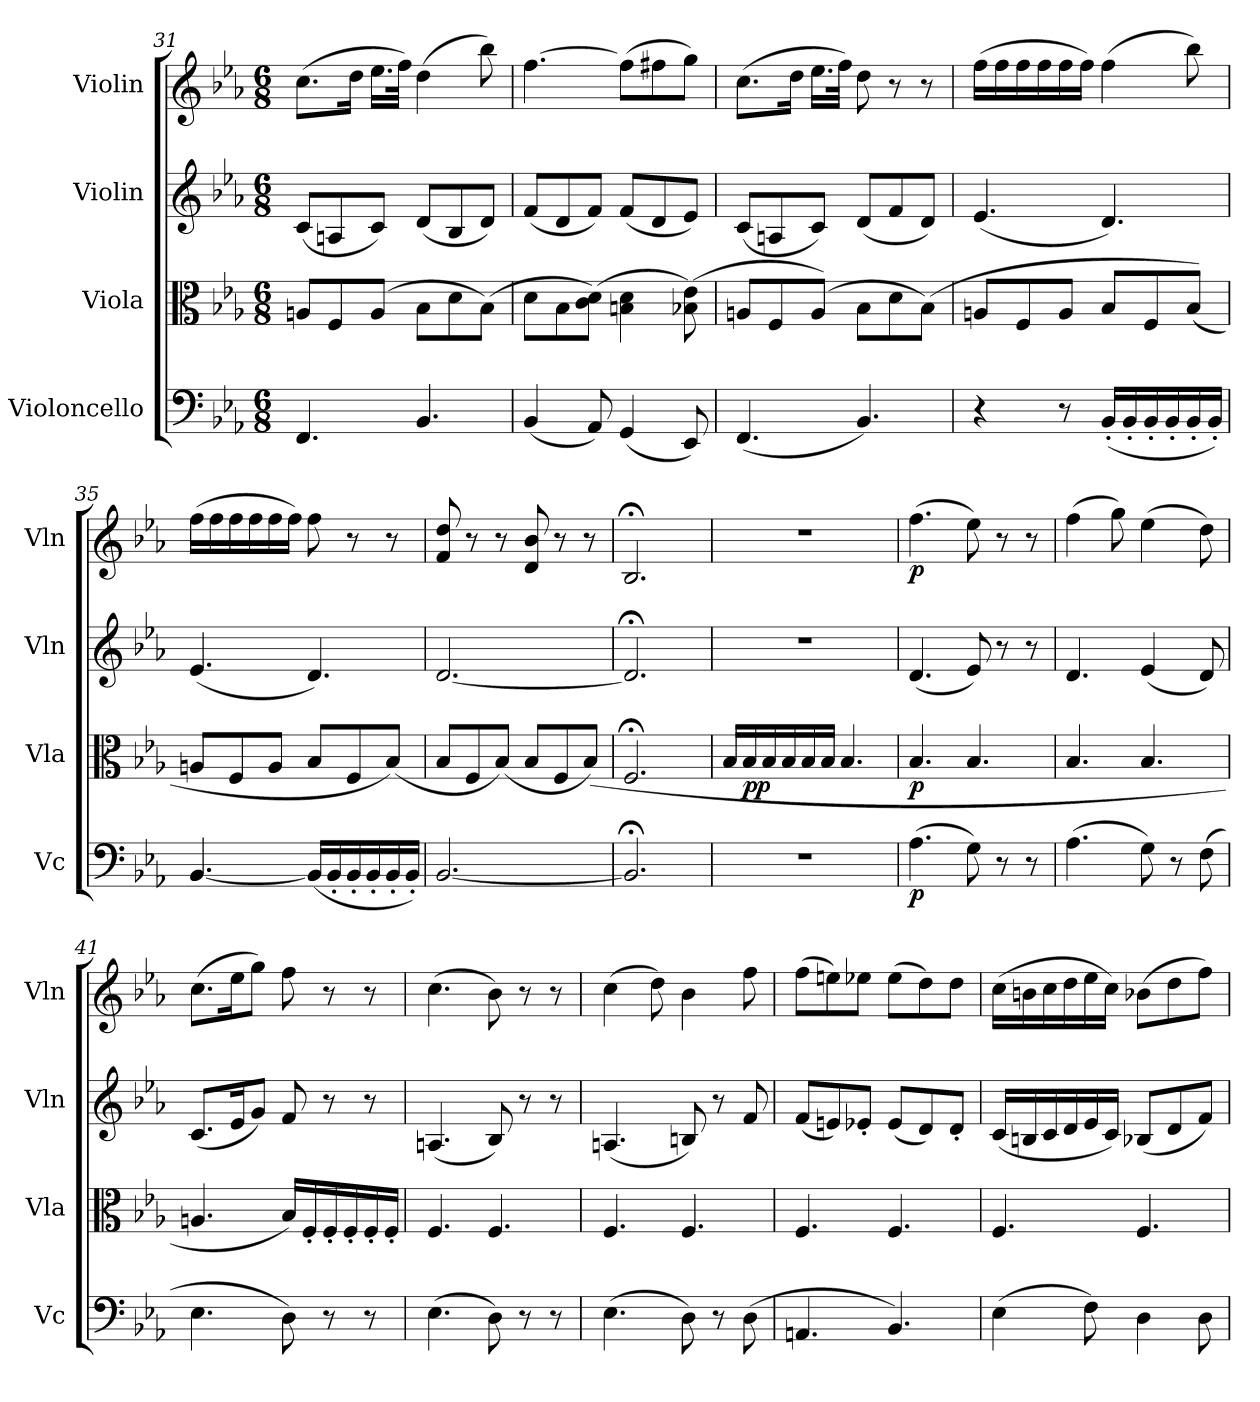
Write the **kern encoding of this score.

**kern	**dynam	**kern	**dynam	**kern	**kern	**dynam
*part4	*part4	*part3	*part3	*part2	*part1	*part1
*staff4	*staff4	*staff3	*staff3	*staff2	*staff1	*staff1
*I"Violoncello	*	*I"Viola	*	*I"Violin	*I"Violin	*
*I'Vc	*	*I'Vla	*	*I'Vln	*I'Vln	*
*clefF4	*	*clefC3	*	*clefG2	*clefG2	*
*k[b-e-a-]	*	*k[b-e-a-]	*	*k[b-e-a-]	*k[b-e-a-]	*
*M6/8	*	*M6/8	*	*M6/8	*M6/8	*
=31	=31	=31	=31	=31	=31	=31
4.FF/	.	8An/L	.	(8c/L	(8.cc\L	.
.	.	8F/	.	8An/	.	.
.	.	.	.	.	16dd\Jk	.
.	.	(8A/J	.	8c/J)	16.ee-\LL	.
.	.	.	.	.	32ff\JJk)	.
4.BB-/	.	8B-\L	.	(8d/L	(4dd\	.
.	.	8d\	.	8B-/	.	.
.	.	(8B-\J)	.	8d/J)	8bb-\)	.
=32	=32	=32	=32	=32	=32	=32
(4BB-/	.	8d\L	.	(8f/L	[4.ff\	.
.	.	8B-\	.	8d/	.	.
8AA-/)	.	(8c\ 8d\J)	.	8f/J)	.	.
(4GG/	.	4Bn\ 4d\	.	(8f/L	(8ff\L]	.
.	.	.	.	8d/	8ff#X\	.
8EE-/)	.	(8B-X\ 8e-\)	.	8e-/J)	8gg\J)	.
=33	=33	=33	=33	=33	=33	=33
(4.FF/	.	8An/L	.	(8c/L	(8.cc\L	.
.	.	8F/	.	8An/	.	.
.	.	.	.	.	16dd\Jk	.
.	.	(8A/J)	.	8c/J)	16.ee-\LL	.
.	.	.	.	.	32ff\JJk)	.
4.BB-/)	.	8B-\L	.	(8d/L	8dd\	.
.	.	8d\	.	8f/	8r	.
.	.	(8B-\J)	.	8d/J)	8r	.
=34	=34	=34	=34	=34	=34	=34
4r	.	8An/L	.	(4.e-/	(16ff\LL	.
.	.	.	.	.	16ff\	.
.	.	8F/	.	.	16ff\	.
.	.	.	.	.	16ff\	.
8r	.	8A/J	.	.	16ff\	.
.	.	.	.	.	16ff\JJ)	.
(16BB-'/LL	.	8B-/L	.	4.d/)	(4ff\	.
16BB-'/	.	.	.	.	.	.
16BB-'/	.	8F/	.	.	.	.
16BB-'/	.	.	.	.	.	.
16BB-'/	.	(8B-/J)	.	.	8bb-\)	.
16BB-'/JJ)	.	.	.	.	.	.
=35	=35	=35	=35	=35	=35	=35
[4.BB-/	.	8An/L	.	(4.e-/	(16ff\LL	.
.	.	.	.	.	16ff\	.
.	.	8F/	.	.	16ff\	.
.	.	.	.	.	16ff\	.
.	.	8A/J	.	.	16ff\	.
.	.	.	.	.	16ff\JJ)	.
(16BB-/LL]	.	8B-/L	.	4.d/)	8ff\	.
16BB-'/	.	.	.	.	.	.
16BB-'/	.	8F/	.	.	8r	.
16BB-'/	.	.	.	.	.	.
16BB-'/	.	(8B-/J)	.	.	8r	.
16BB-'/JJ)	.	.	.	.	.	.
=36	=36	=36	=36	=36	=36	=36
[2.BB-/	.	8B-/L	.	[2.d/	8f/ 8dd/	.
.	.	8F/	.	.	8r	.
.	.	(8B-/J)	.	.	8r	.
.	.	8B-/L	.	.	8d/ 8b-/	.
.	.	8F/	.	.	8r	.
.	.	(8B-/J)	.	.	8r	.
=37	=37	=37	=37	=37	=37	=37
2.BB-;</]	.	2.F;</	.	2.d;</]	2.B-;</	.
=38	=38	=38	=38	=38	=38	=38
2.r	.	16B-/LL	.	2.r	2.r	.
.	.	16B-/	pp	.	.	.
.	.	16B-/	.	.	.	.
.	.	16B-/	.	.	.	.
.	.	16B-/	.	.	.	.
.	.	16B-/JJ	.	.	.	.
.	.	4.B-/	.	.	.	.
=39	=39	=39	=39	=39	=39	=39
(4.A-\	p	4.B-/	p	(4.d/	(4.ff\	p
8G\)	.	4.B-/	.	8e-/)	8ee-\)	.
8r	.	.	.	8r	8r	.
8r	.	.	.	8r	8r	.
=40	=40	=40	=40	=40	=40	=40
(4.A-\	.	4.B-/	.	4.d/	(4ff\	.
.	.	.	.	.	8gg\)	.
8G\)	.	4.B-/	.	(4e-/	(4ee-\	.
8r	.	.	.	.	.	.
(8F\	.	.	.	8d/)	8dd\)	.
=41	=41	=41	=41	=41	=41	=41
4.E-\	.	4.An/	.	(8.c/L	(8.cc\L	.
.	.	.	.	16e-/K	16ee-\K	.
.	.	.	.	8g/J)	8gg\J)	.
8D\)	.	16B-/LL)	.	8f/	8ff\	.
.	.	16F'/	.	.	.	.
8r	.	16F'/	.	8r	8r	.
.	.	16F'/	.	.	.	.
8r	.	16F'/	.	8r	8r	.
.	.	16F'/JJ	.	.	.	.
=42	=42	=42	=42	=42	=42	=42
(4.E-\	.	4.F/	.	(4.An/	(4.cc\	.
8D\)	.	4.F/	.	8B-/)	8b-\)	.
8r	.	.	.	8r	8r	.
8r	.	.	.	8r	8r	.
=43	=43	=43	=43	=43	=43	=43
(4.E-\	.	4.F/	.	(4.An/	(4cc\	.
.	.	.	.	.	8dd\)	.
8D\)	.	4.F/	.	8Bn/)	4b-\	.
8r	.	.	.	8r	.	.
(8D\	.	.	.	8f/	8ff\	.
=44	=44	=44	=44	=44	=44	=44
4.AAn/	.	4.F/	.	(8f/L	(8ff\L	.
.	.	.	.	8en/)	8een\)	.
.	.	.	.	8e-X'/J	8ee-X\J	.
4.BB-/)	.	4.F/	.	(8e-/L	(8ee-\L	.
.	.	.	.	8d/)	8dd\)	.
.	.	.	.	8d'/J	8dd\J	.
=45	=45	=45	=45	=45	=45	=45
(4E-\	.	4.F/	.	(16c/LL	(16cc\LL	.
.	.	.	.	16Bn/	16bn\	.
.	.	.	.	16c/	16cc\	.
.	.	.	.	16d/	16dd\	.
8F\)	.	.	.	16e-/	16ee-\	.
.	.	.	.	16c/JJ)	16cc\JJ)	.
4D\	.	4.F/	.	(8B-X/L	(8b-X\L	.
.	.	.	.	8d/	8dd\	.
8D\	.	.	.	8f/J)	8ff\J)	.
=	=	=	=	=	=	=
*-	*-	*-	*-	*-	*-	*-
